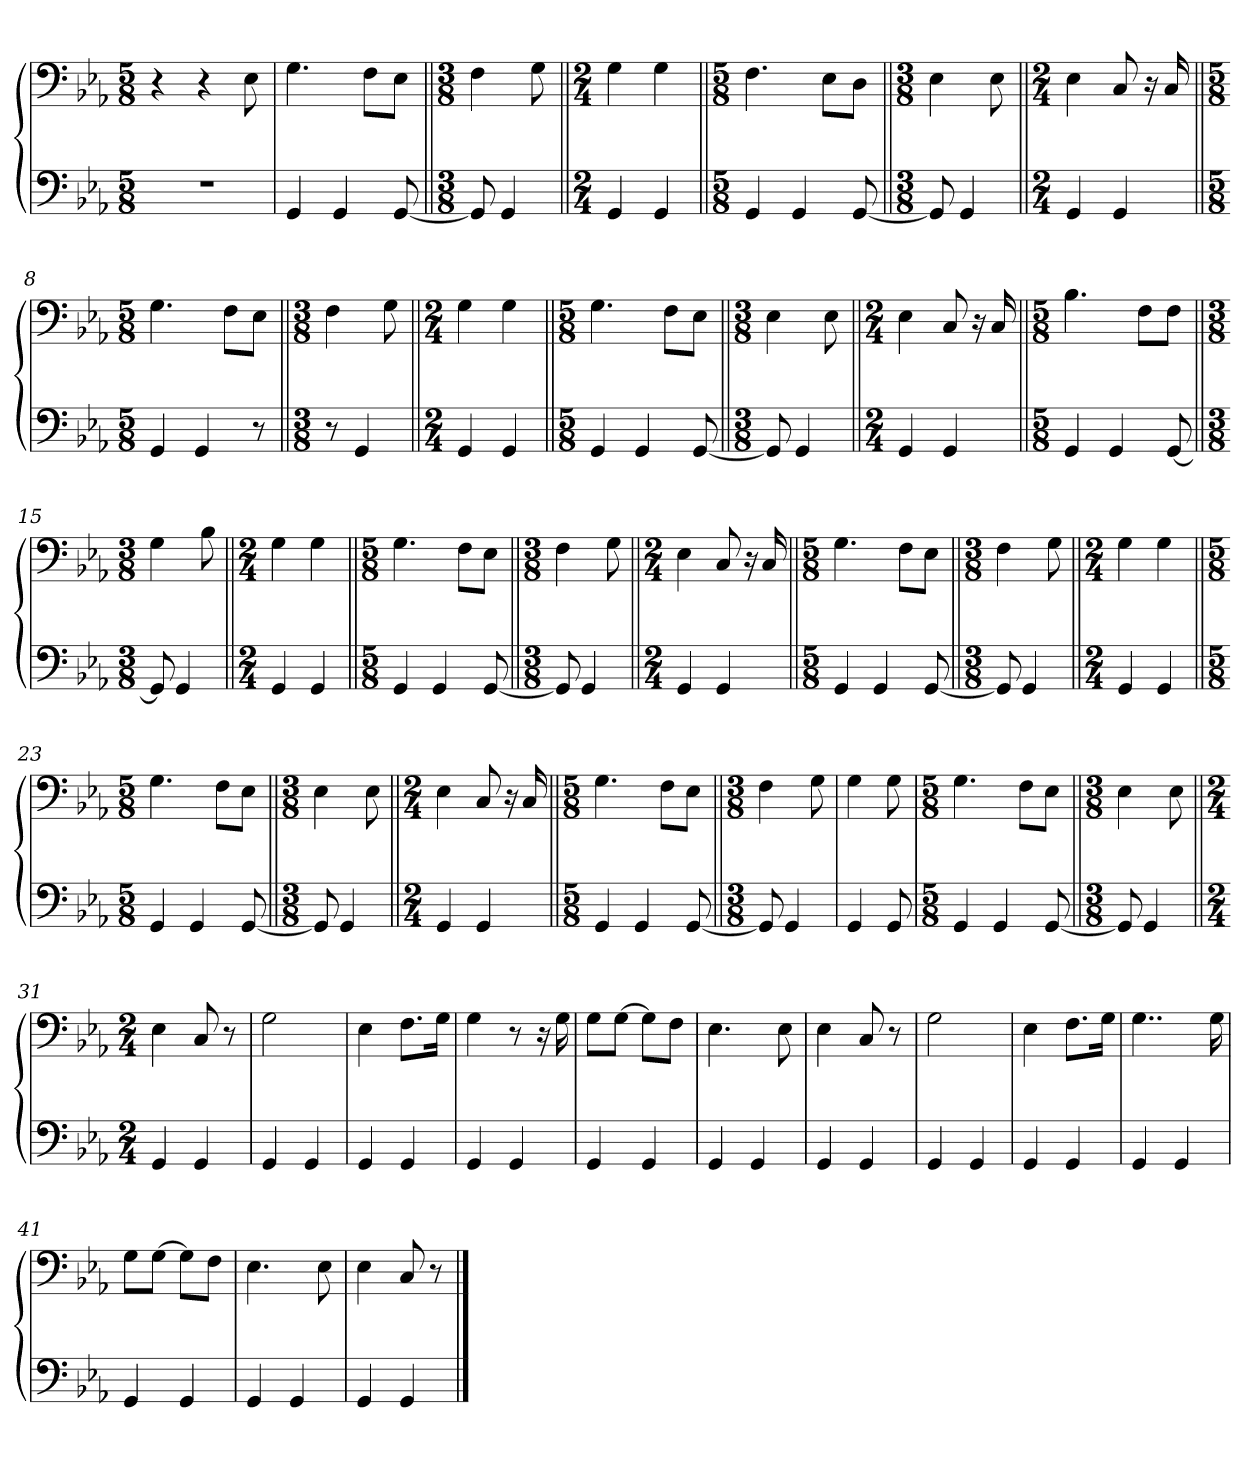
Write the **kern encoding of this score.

**kern	**kern
*part1	*part1
*staff2	*staff1
*clefF4	*clefF4
*k[b-e-a-]	*k[b-e-a-]
*M5/8	*M5/8
=1	=1
3...r	4r
.	4r
.	8E-\
=2	=2
4GG/	4.G\
4GG/	.
.	8F\L
[8GG/	8E-\J
=3||	=3||
*M3/8	*M3/8
8GG/]	4F\
4GG/	.
.	8G\
=4||	=4||
*M2/4	*M2/4
4GG/	4G\
4GG/	4G\
=5||	=5||
*M5/8	*M5/8
4GG/	4.F\
4GG/	.
.	8E-\L
[8GG/	8D\J
=6||	=6||
*M3/8	*M3/8
8GG/]	4E-\
4GG/	.
.	8E-\
=7||	=7||
*M2/4	*M2/4
4GG/	4E-\
4GG/	8C/
.	16r
.	16C/
=8||	=8||
*M5/8	*M5/8
4GG/	4.G\
4GG/	.
.	8F\L
8r	8E-\J
=9||	=9||
*M3/8	*M3/8
8r	4F\
4GG/	.
.	8G\
=10||	=10||
*M2/4	*M2/4
4GG/	4G\
4GG/	4G\
=11||	=11||
*M5/8	*M5/8
4GG/	4.G\
4GG/	.
.	8F\L
[8GG/	8E-\J
=12||	=12||
*M3/8	*M3/8
8GG/]	4E-\
4GG/	.
.	8E-\
=13||	=13||
*M2/4	*M2/4
4GG/	4E-\
4GG/	8C/
.	16r
.	16C/
=14||	=14||
*M5/8	*M5/8
4GG/	4.B-\
4GG/	.
.	8F\L
[8GG/	8F\J
=15||	=15||
*M3/8	*M3/8
8GG/]	4G\
4GG/	.
.	8B-\
=16||	=16||
*M2/4	*M2/4
4GG/	4G\
4GG/	4G\
=17||	=17||
*M5/8	*M5/8
4GG/	4.G\
4GG/	.
.	8F\L
[8GG/	8E-\J
=18||	=18||
*M3/8	*M3/8
8GG/]	4F\
4GG/	.
.	8G\
=19||	=19||
*M2/4	*M2/4
4GG/	4E-\
4GG/	8C/
.	16r
.	16C/
=20||	=20||
*M5/8	*M5/8
4GG/	4.G\
4GG/	.
.	8F\L
[8GG/	8E-\J
=21||	=21||
*M3/8	*M3/8
8GG/]	4F\
4GG/	.
.	8G\
=22||	=22||
*M2/4	*M2/4
4GG/	4G\
4GG/	4G\
=23||	=23||
*M5/8	*M5/8
4GG/	4.G\
4GG/	.
.	8F\L
[8GG/	8E-\J
=24||	=24||
*M3/8	*M3/8
8GG/]	4E-\
4GG/	.
.	8E-\
=25||	=25||
*M2/4	*M2/4
4GG/	4E-\
4GG/	8C/
.	16r
.	16C/
=26||	=26||
*M5/8	*M5/8
4GG/	4.G\
4GG/	.
.	8F\L
[8GG/	8E-\J
=27||	=27||
*M3/8	*M3/8
8GG/]	4F\
4GG/	.
.	8G\
=28	=28
4GG/	4G\
8GG/	8G\
=29	=29
*M5/8	*M5/8
4GG/	4.G\
4GG/	.
.	8F\L
[8GG/	8E-\J
=30||	=30||
*M3/8	*M3/8
8GG/]	4E-\
4GG/	.
.	8E-\
=31||	=31||
*M2/4	*M2/4
4GG/	4E-\
4GG/	8C/
.	8r
=32	=32
4GG/	2G\
4GG/	.
=33	=33
4GG/	4E-\
4GG/	8.F\L
.	16G\Jk
=34	=34
4GG/	4G\
4GG/	8r
.	16r
.	16G\
=35	=35
4GG/	8G\L
.	[8G\J
4GG/	8G\L]
.	8F\J
=36	=36
4GG/	4.E-\
4GG/	.
.	8E-\
=37	=37
4GG/	4E-\
4GG/	8C/
.	8r
=38	=38
4GG/	2G\
4GG/	.
=39	=39
4GG/	4E-\
4GG/	8.F\L
.	16G\Jk
=40	=40
4GG/	4..G\
4GG/	.
.	16G\
=41	=41
4GG/	8G\L
.	[8G\J
4GG/	8G\L]
.	8F\J
=42	=42
4GG/	4.E-\
4GG/	.
.	8E-\
=43	=43
4GG/	4E-\
4GG/	8C/
.	8r
==	==
*-	*-
